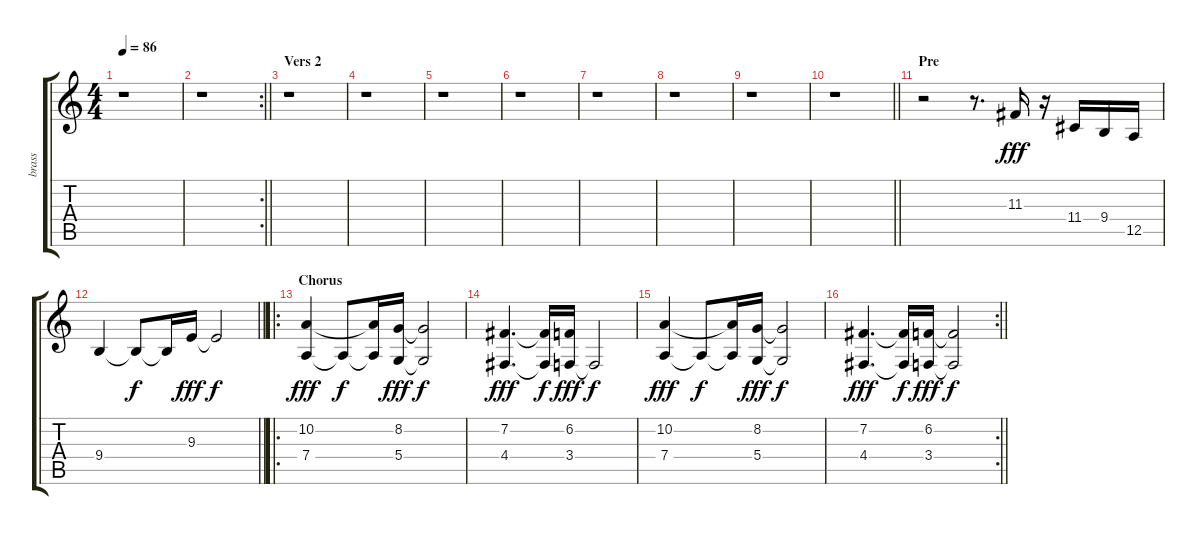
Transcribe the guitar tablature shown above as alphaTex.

\track ("brass" "brass") {instrument brasssection}
\staff {score tabs}
\tuning (E4 B3 G3 D3 A2 E2) {hide}
\ts (4 4)
\tempo 86
\clef g2
\ks c
r.1{dy fff} |
\rc 2
\barLineRight lightlight
r.1 |
\section ("" "Vers 2")
r.1 |
r.1 |
r.1 |
r.1 |
r.1 |
r.1 |
r.1 |
\barLineRight lightlight
r.1 |
\section ("" "Pre")
r.2 r.8{d} 11.3.16{volume 12} r.16 11.4.16 9.4.16 12.5.16 |
\barLineRight lightlight
9.4.4 9.4{t}.8{dy f} 9.4{t}.16 9.3.16{dy fff} 9.3{t}.2{dy f} |
\ro
\section ("" "Chorus")
(10.2 7.4).4{dy fff volume 7} 7.4{t}.8{dy f} (10.2{t} 7.4{t}).16 (8.2 5.4).16{dy fff} (8.2{t} 5.4{t}).2{dy f} |
(7.2 4.4).4{d dy fff} (7.2{t} 4.4{t}).16{dy f} (6.2 3.4).16{dy fff} 3.4{t}.2{dy f} |
(10.2 7.4).4{dy fff} 7.4{t}.8{dy f} (10.2{t} 7.4{t}).16 (8.2 5.4).16{dy fff} (8.2{t} 5.4{t}).2{dy f} |
\rc 2
\barLineRight lightlight
(7.2 4.4).4{d dy fff} (7.2{t} 4.4{t}).16{dy f} (6.2 3.4).16{dy fff} (6.2{t} 3.4{t}).2{dy f}
